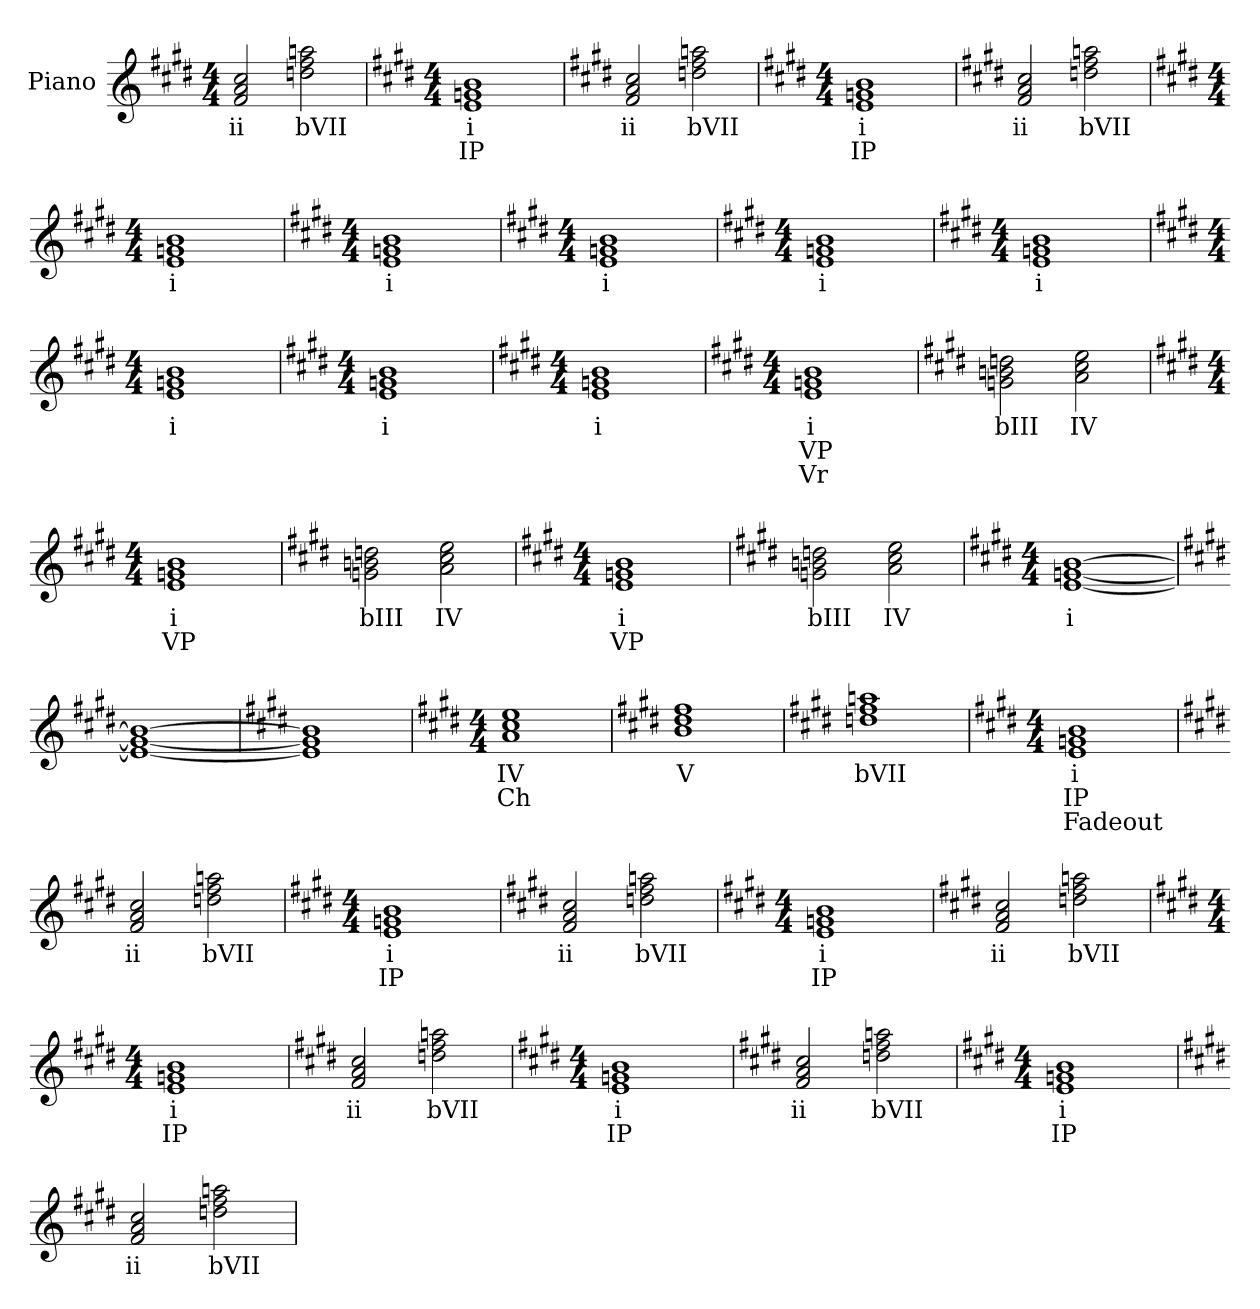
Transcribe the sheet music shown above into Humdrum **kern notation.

**kern	**text	**text	**text
*part1	*part1	*part1	*part1
*staff1	*staff1	*staff1	*staff1
*I"Piano	*	*	*
*I'Pno	*	*	*
*k[f#c#g#d#]	*	*	*
*E:	*	*	*
*M4/4	*	*	*
=	=	=	=
2f# 2a 2cc#	ii	.	.
2ddn 2ff# 2aan	bVII	.	.
=	=	=	=
*k[f#c#g#d#]	*	*	*
*E:	*	*	*
*M4/4	*	*	*
1e 1gn 1b	i	IP	.
=	=	=	=
*k[f#c#g#d#]	*	*	*
*E:	*	*	*
2f# 2a 2cc#	ii	.	.
2ddn 2ff# 2aan	bVII	.	.
=	=	=	=
*k[f#c#g#d#]	*	*	*
*E:	*	*	*
*M4/4	*	*	*
1e 1gn 1b	i	IP	.
=	=	=	=
*k[f#c#g#d#]	*	*	*
*E:	*	*	*
2f# 2a 2cc#	ii	.	.
2ddn 2ff# 2aan	bVII	.	.
=	=	=	=
*k[f#c#g#d#]	*	*	*
*E:	*	*	*
*M4/4	*	*	*
1e 1gn 1b	i	.	.
=	=	=	=
*k[f#c#g#d#]	*	*	*
*E:	*	*	*
*M4/4	*	*	*
1e 1gn 1b	i	.	.
=	=	=	=
*k[f#c#g#d#]	*	*	*
*E:	*	*	*
*M4/4	*	*	*
1e 1gn 1b	i	.	.
=	=	=	=
*k[f#c#g#d#]	*	*	*
*E:	*	*	*
*M4/4	*	*	*
1e 1gn 1b	i	.	.
=	=	=	=
*k[f#c#g#d#]	*	*	*
*E:	*	*	*
*M4/4	*	*	*
1e 1gn 1b	i	.	.
=	=	=	=
*k[f#c#g#d#]	*	*	*
*E:	*	*	*
*M4/4	*	*	*
1e 1gn 1b	i	.	.
=	=	=	=
*k[f#c#g#d#]	*	*	*
*E:	*	*	*
*M4/4	*	*	*
1e 1gn 1b	i	.	.
=	=	=	=
*k[f#c#g#d#]	*	*	*
*E:	*	*	*
*M4/4	*	*	*
1e 1gn 1b	i	.	.
=	=	=	=
*k[f#c#g#d#]	*	*	*
*E:	*	*	*
*M4/4	*	*	*
1e 1gn 1b	i	VP	Vr
=	=	=	=
*k[f#c#g#d#]	*	*	*
*E:	*	*	*
2gn 2bn 2ddn	bIII	.	.
2a 2cc# 2ee	IV	.	.
=	=	=	=
*k[f#c#g#d#]	*	*	*
*E:	*	*	*
*M4/4	*	*	*
1e 1gn 1b	i	VP	.
=	=	=	=
*k[f#c#g#d#]	*	*	*
*E:	*	*	*
2gn 2bn 2ddn	bIII	.	.
2a 2cc# 2ee	IV	.	.
=	=	=	=
*k[f#c#g#d#]	*	*	*
*E:	*	*	*
*M4/4	*	*	*
1e 1gn 1b	i	VP	.
=	=	=	=
*k[f#c#g#d#]	*	*	*
*E:	*	*	*
2gn 2bn 2ddn	bIII	.	.
2a 2cc# 2ee	IV	.	.
=	=	=	=
*k[f#c#g#d#]	*	*	*
*E:	*	*	*
*M4/4	*	*	*
[1e [1gn [1b	i	.	.
=	=	=	=
*k[f#c#g#d#]	*	*	*
*E:	*	*	*
1e_ 1gn_ 1b_	.	.	.
=	=	=	=
*k[f#c#g#d#]	*	*	*
*E:	*	*	*
1e] 1gn] 1b]	.	.	.
=	=	=	=
*k[f#c#g#d#]	*	*	*
*E:	*	*	*
*M4/4	*	*	*
1a 1cc# 1ee	IV	Ch	.
=	=	=	=
*k[f#c#g#d#]	*	*	*
*E:	*	*	*
1b 1dd# 1ff#	V	.	.
=	=	=	=
*k[f#c#g#d#]	*	*	*
*E:	*	*	*
1ddn 1ff# 1aan	bVII	.	.
=	=	=	=
*k[f#c#g#d#]	*	*	*
*E:	*	*	*
*M4/4	*	*	*
1e 1gn 1b	i	IP	Fadeout
=	=	=	=
*k[f#c#g#d#]	*	*	*
*E:	*	*	*
2f# 2a 2cc#	ii	.	.
2ddn 2ff# 2aan	bVII	.	.
=	=	=	=
*k[f#c#g#d#]	*	*	*
*E:	*	*	*
*M4/4	*	*	*
1e 1gn 1b	i	IP	.
=	=	=	=
*k[f#c#g#d#]	*	*	*
*E:	*	*	*
2f# 2a 2cc#	ii	.	.
2ddn 2ff# 2aan	bVII	.	.
=	=	=	=
*k[f#c#g#d#]	*	*	*
*E:	*	*	*
*M4/4	*	*	*
1e 1gn 1b	i	IP	.
=	=	=	=
*k[f#c#g#d#]	*	*	*
*E:	*	*	*
2f# 2a 2cc#	ii	.	.
2ddn 2ff# 2aan	bVII	.	.
=	=	=	=
*k[f#c#g#d#]	*	*	*
*E:	*	*	*
*M4/4	*	*	*
1e 1gn 1b	i	IP	.
=	=	=	=
*k[f#c#g#d#]	*	*	*
*E:	*	*	*
2f# 2a 2cc#	ii	.	.
2ddn 2ff# 2aan	bVII	.	.
=	=	=	=
*k[f#c#g#d#]	*	*	*
*E:	*	*	*
*M4/4	*	*	*
1e 1gn 1b	i	IP	.
=	=	=	=
*k[f#c#g#d#]	*	*	*
*E:	*	*	*
2f# 2a 2cc#	ii	.	.
2ddn 2ff# 2aan	bVII	.	.
=	=	=	=
*k[f#c#g#d#]	*	*	*
*E:	*	*	*
*M4/4	*	*	*
1e 1gn 1b	i	IP	.
=	=	=	=
*k[f#c#g#d#]	*	*	*
*E:	*	*	*
2f# 2a 2cc#	ii	.	.
2ddn 2ff# 2aan	bVII	.	.
=	=	=	=
*-	*-	*-	*-
